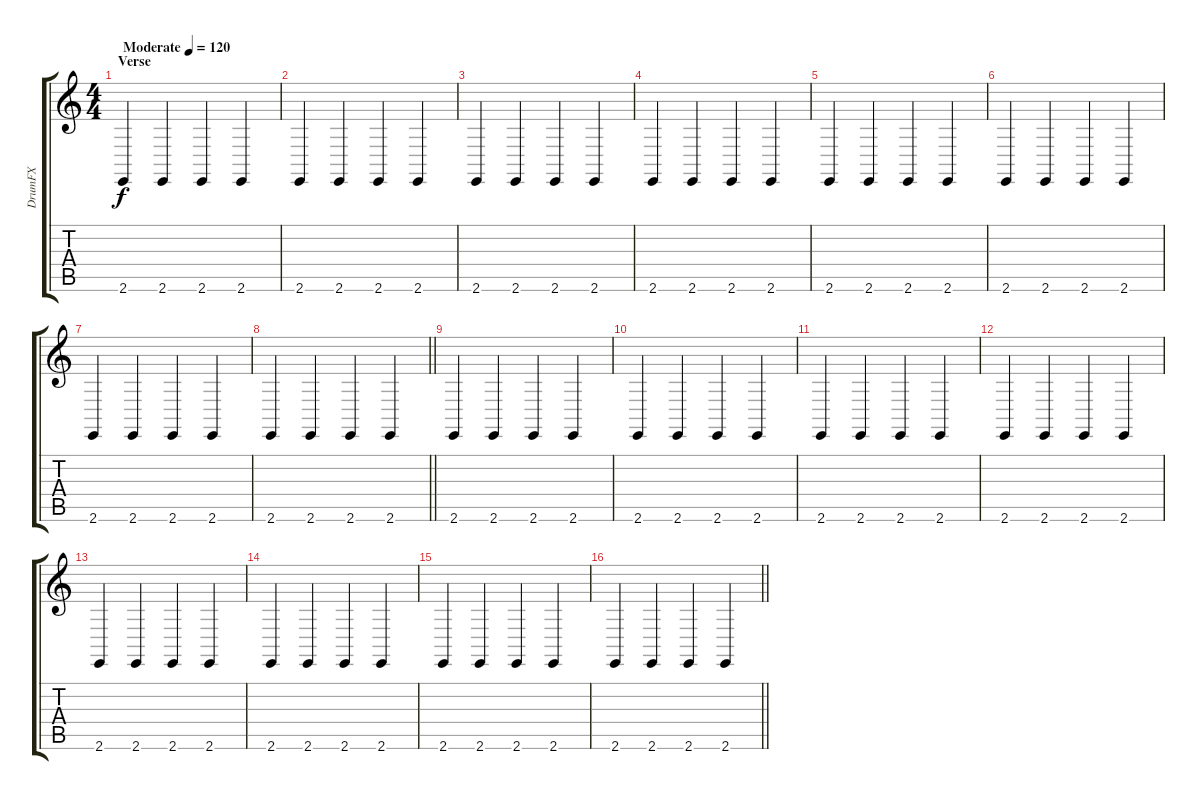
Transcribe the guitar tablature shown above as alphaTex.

\track ("DrumFX" "DrumFX") {instrument synthdrum}
\staff {score tabs}
\tuning (E4 B3 G3 D3 A2 D2) {hide}
\ts (4 4)
\section ("" "Verse")
\tempo (120 "Moderate")
\clef g2
\ks c
2.6.4{dy f volume 8 instrument synthdrum} 2.6.4 2.6.4 2.6.4 |
2.6.4 2.6.4 2.6.4 2.6.4 |
2.6.4 2.6.4 2.6.4 2.6.4 |
2.6.4 2.6.4 2.6.4 2.6.4 |
2.6.4 2.6.4 2.6.4 2.6.4 |
2.6.4 2.6.4 2.6.4 2.6.4 |
2.6.4 2.6.4 2.6.4 2.6.4 |
\barLineRight lightlight
2.6.4 2.6.4 2.6.4 2.6.4 |
\section ("" "")
2.6.4 2.6.4 2.6.4 2.6.4 |
2.6.4 2.6.4 2.6.4 2.6.4 |
2.6.4 2.6.4 2.6.4 2.6.4 |
2.6.4 2.6.4 2.6.4 2.6.4 |
2.6.4 2.6.4 2.6.4 2.6.4 |
2.6.4 2.6.4 2.6.4 2.6.4 |
2.6.4 2.6.4 2.6.4 2.6.4 |
\barLineRight lightlight
2.6.4 2.6.4 2.6.4 2.6.4
